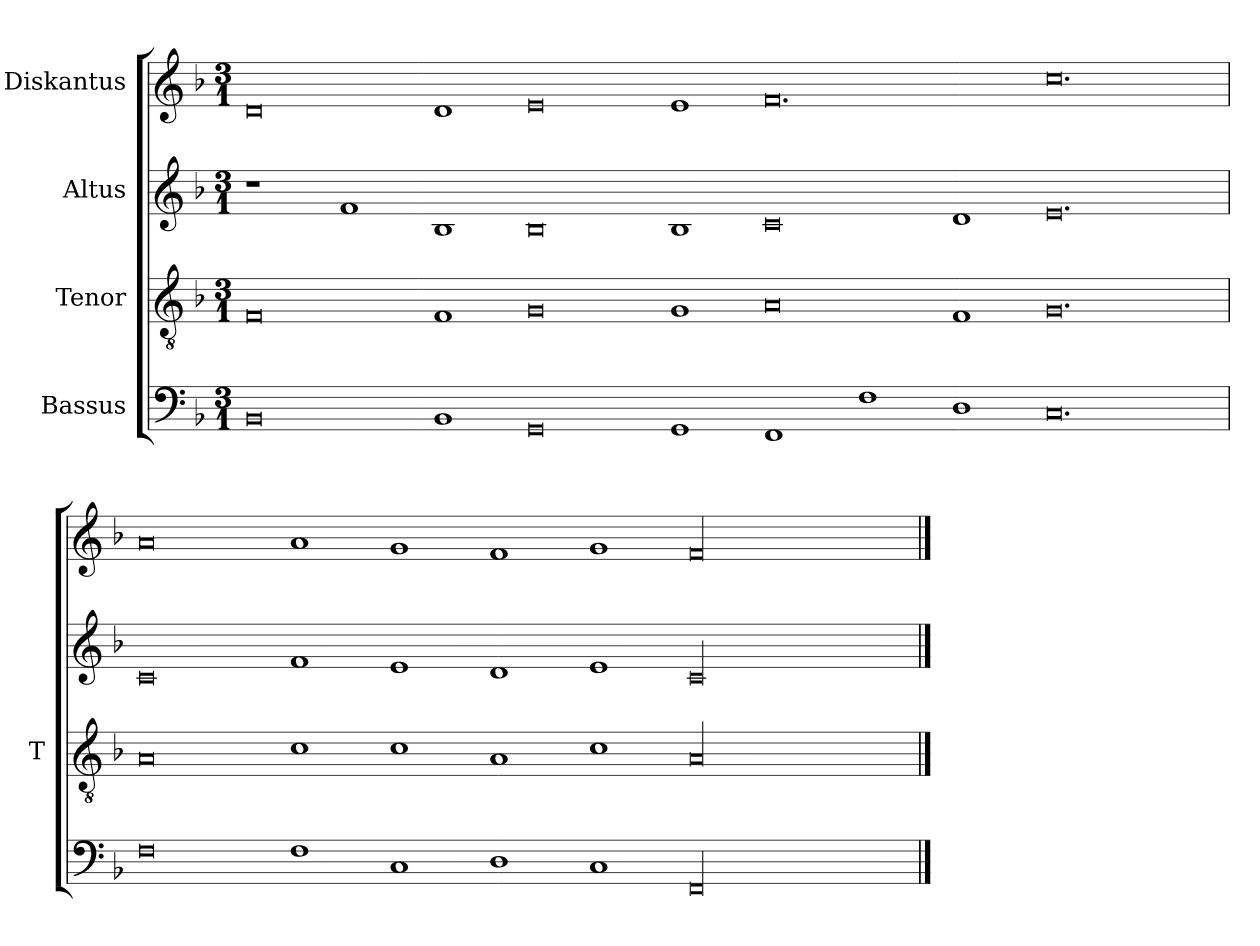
**kern	**kern	**kern	**kern
*part4	*part3	*part2	*part1
*staff4	*staff3	*staff2	*staff1
*I"Bassus	*I"Tenor	*I"Altus	*I"Diskantus
*	*I'T	*	*
*clefF4	*clefGv2	*clefG2	*clefG2
*k[b-]	*k[b-]	*k[b-]	*k[b-]
*M3/1	*M3/1	*M3/1	*M3/1
=	=	=	=
0BB-	0F	1r	0d
.	.	1f	.
1BB-	1F	1B-	1d
0GG	0G	0B-	0e
1GG	1G	1B-	1e
1FF	0A	0c	0.f
1F	.	.	.
1D	1F	1d	.
0.C	0.G	0.e	0.cc
=	=	=	=
0F	0A	0c	0a
1F	1c	1f	1a
1C	1c	1e	1g
1D	1A	1d	1f
1C	1c	1e	1g
00FF	00A	00c	00f
==	==	==	==
*-	*-	*-	*-
